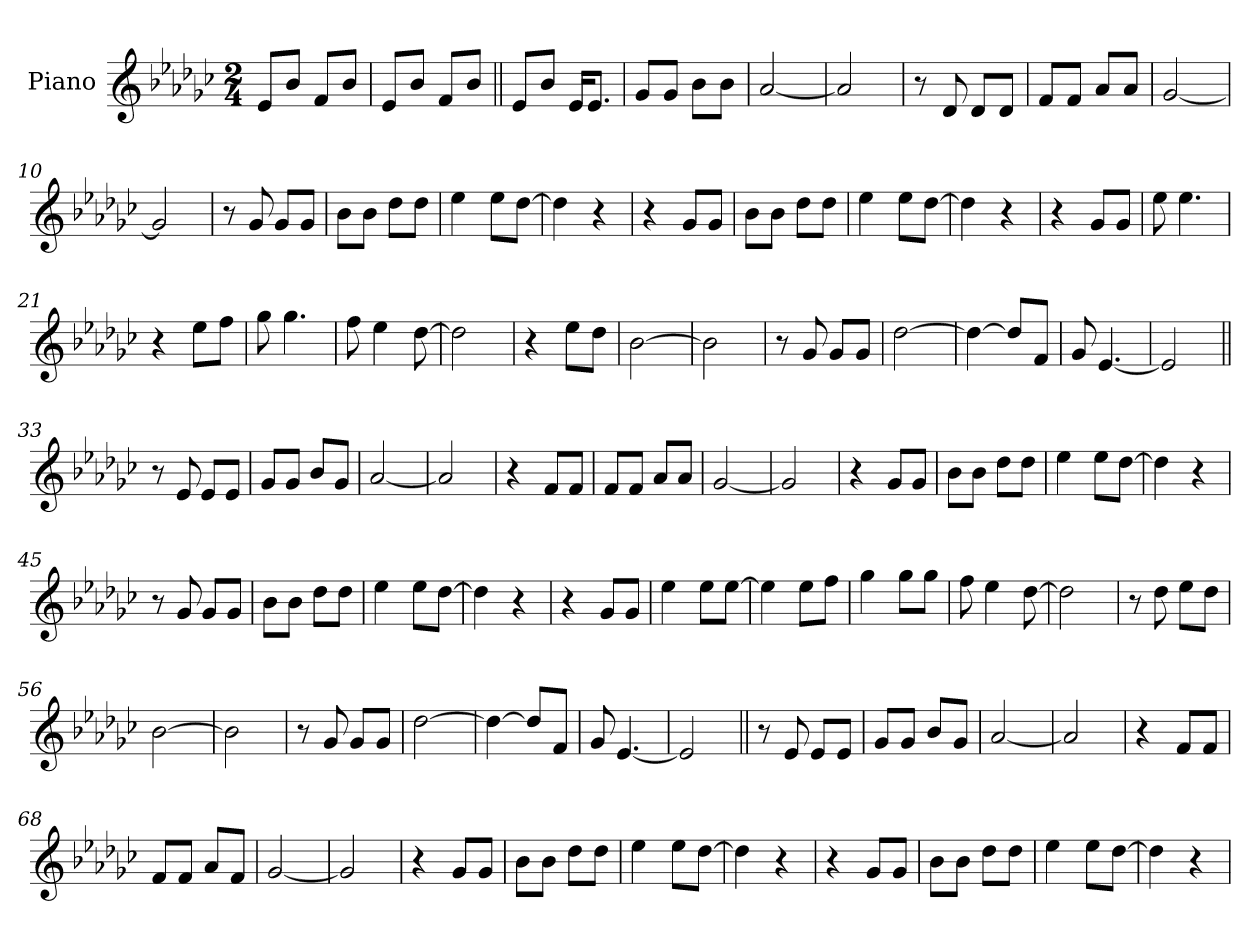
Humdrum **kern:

**kern
*part1
*staff1
*I"Piano
*I'Pno.
*clefG2
*k[b-e-a-d-g-c-]
*M2/4
*MM100
=1
8e-!L
8b-!J
8f!L
8b-!J
=2
8e-!L
8b-!J
8f!L
8b-!J
=3||
8e-!L
8b-!J
16e-KL
8.e-J
=4
8g-L
8g-J
8b-L
8b-J
=5
[2a-
=6
2a-]
=7
8r
8d-
8d-L
8d-J
=8
8fL
8fJ
8a-L
8a-J
=9
[2g-
=10
2g-]
=11
8r
8g-
8g-L
8g-J
=12
8b-L
8b-J
8dd-L
8dd-J
=13
4ee-
8ee-L
[8dd-J
=14
4dd-]
4r
=15
4r
8g-L
8g-J
=16
8b-L
8b-J
8dd-L
8dd-J
=17
4ee-
8ee-L
[8dd-J
=18
4dd-]
4r
=19
4r
8g-L
8g-J
=20
8ee-
4.ee-
=21
4r
8ee-L
8ffJ
=22
8gg-
4.gg-
=23
8ff
4ee-
[8dd-
=24
2dd-]
=25
4r
8ee-L
8dd-J
=26
[2b-
=27
2b-]
=28
8r
8g-
8g-L
8g-J
=29
[2dd-
=30
4dd-_
8dd-L]
8fJ
=31
8g-
[4.e-
=32
2e-]
=33||
8r
8e-
8e-L
8e-J
=34
8g-L
8g-J
8b-L
8g-J
=35
[2a-
=36
2a-]
=37
4r
8fL
8fJ
=38
8fL
8fJ
8a-L
8a-J
=39
[2g-
=40
2g-]
=41
4r
8g-L
8g-J
=42
8b-L
8b-J
8dd-L
8dd-J
=43
4ee-
8ee-L
[8dd-J
=44
4dd-]
4r
=45
8r
8g-
8g-L
8g-J
=46
8b-L
8b-J
8dd-L
8dd-J
=47
4ee-
8ee-L
[8dd-J
=48
4dd-]
4r
=49
4r
8g-L
8g-J
=50
4ee-
8ee-L
[8ee-J
=51
4ee-]
8ee-L
8ffJ
=52
4gg-
8gg-L
8gg-J
=53
8ff
4ee-
[8dd-
=54
2dd-]
=55
8r
8dd-
8ee-L
8dd-J
=56
[2b-
=57
2b-]
=58
8r
8g-
8g-L
8g-J
=59
[2dd-
=60
4dd-_
8dd-L]
8fJ
=61
8g-
[4.e-
=62
2e-]
=63||
8r
8e-
8e-L
8e-J
=64
8g-L
8g-J
8b-L
8g-J
=65
[2a-
=66
2a-]
=67
4r
8fL
8fJ
=68
8fL
8fJ
8a-L
8fJ
=69
[2g-
=70
2g-]
=71
4r
8g-L
8g-J
=72
8b-L
8b-J
8dd-L
8dd-J
=73
4ee-
8ee-L
[8dd-J
=74
4dd-]
4r
=75
4r
8g-L
8g-J
=76
8b-L
8b-J
8dd-L
8dd-J
=77
4ee-
8ee-L
[8dd-J
=78
4dd-]
4r
=
*-
